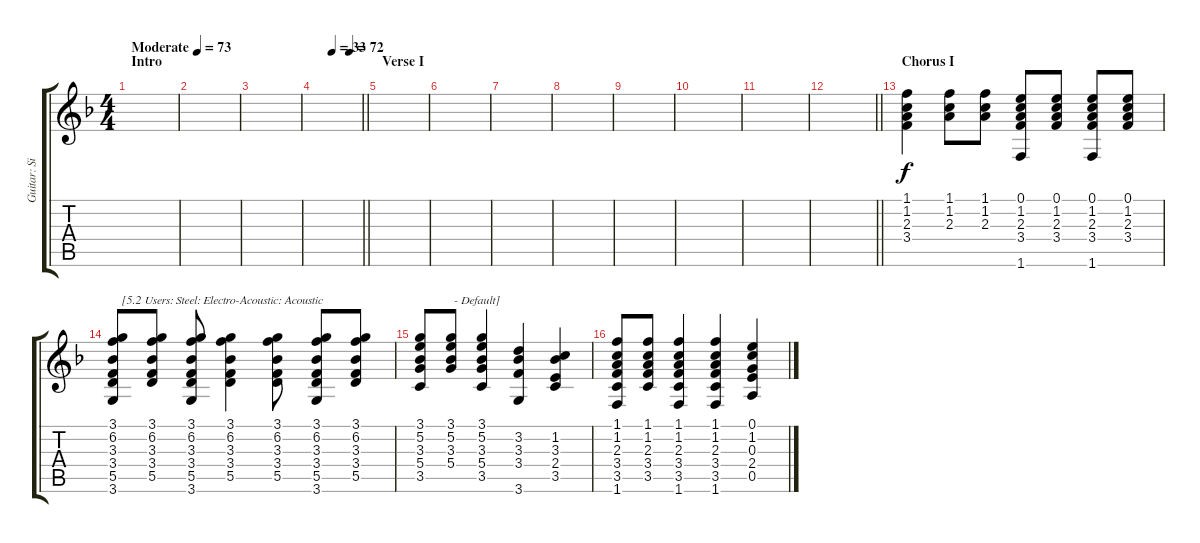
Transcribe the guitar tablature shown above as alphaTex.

\track ("Guitar: Sid" "Guitar: Si") {instrument acousticguitarsteel}
\staff {score tabs}
\tuning (E4 B3 G3 D3 A2 E2) {hide}
\ts (4 4)
\section ("" "Intro")
\tempo (73 "Moderate")
\clef g2
\ks f
|
|
|
\tempo (33 0.375)
\tempo (72 0.75)
\barLineRight lightlight
|
\section ("" "Verse I")
|
|
|
|
|
|
|
\barLineRight lightlight
|
\section ("" "Chorus I")
(1.1 1.2 2.3 3.4).4 (1.1 1.2 2.3).8 (1.1 1.2 2.3).8 (0.1 1.2 2.3 3.4 1.6).8 (0.1 1.2 2.3 3.4).8 (0.1 1.2 2.3 3.4 1.6).8 (0.1 1.2 2.3 3.4).8 |
(3.1 6.2 3.3 3.4 5.5 3.6).8{txt "   [5.2 Users: Steel: Electro-Acoustic: Acoustic"} (3.1 6.2 3.3 3.4 5.5).8 (3.1 6.2 3.3 3.4 5.5 3.6).8 (3.1 6.2 3.3 3.4 5.5).4 (3.1 6.2 3.3 3.4 5.5).8 (3.1 6.2 3.3 3.4 5.5 3.6).8 (3.1 6.2 3.3 3.4 5.5).8 |
(3.1 5.2 3.3 5.4 3.5).8 (3.1 5.2 3.3 5.4).8{txt " - Default]"} (3.1 5.2 3.3 5.4 3.5).4 (3.2 3.3 3.4 3.6).4 (1.2 3.3 2.4 3.5).4 |
(1.1 1.2 2.3 3.4 3.5 1.6).8 (1.1 1.2 2.3 3.4 3.5).8 (1.1 1.2 2.3 3.4 3.5 1.6).4 (1.1 1.2 2.3 3.4 3.5 1.6).4 (0.1 1.2 0.3 2.4 0.5).4
